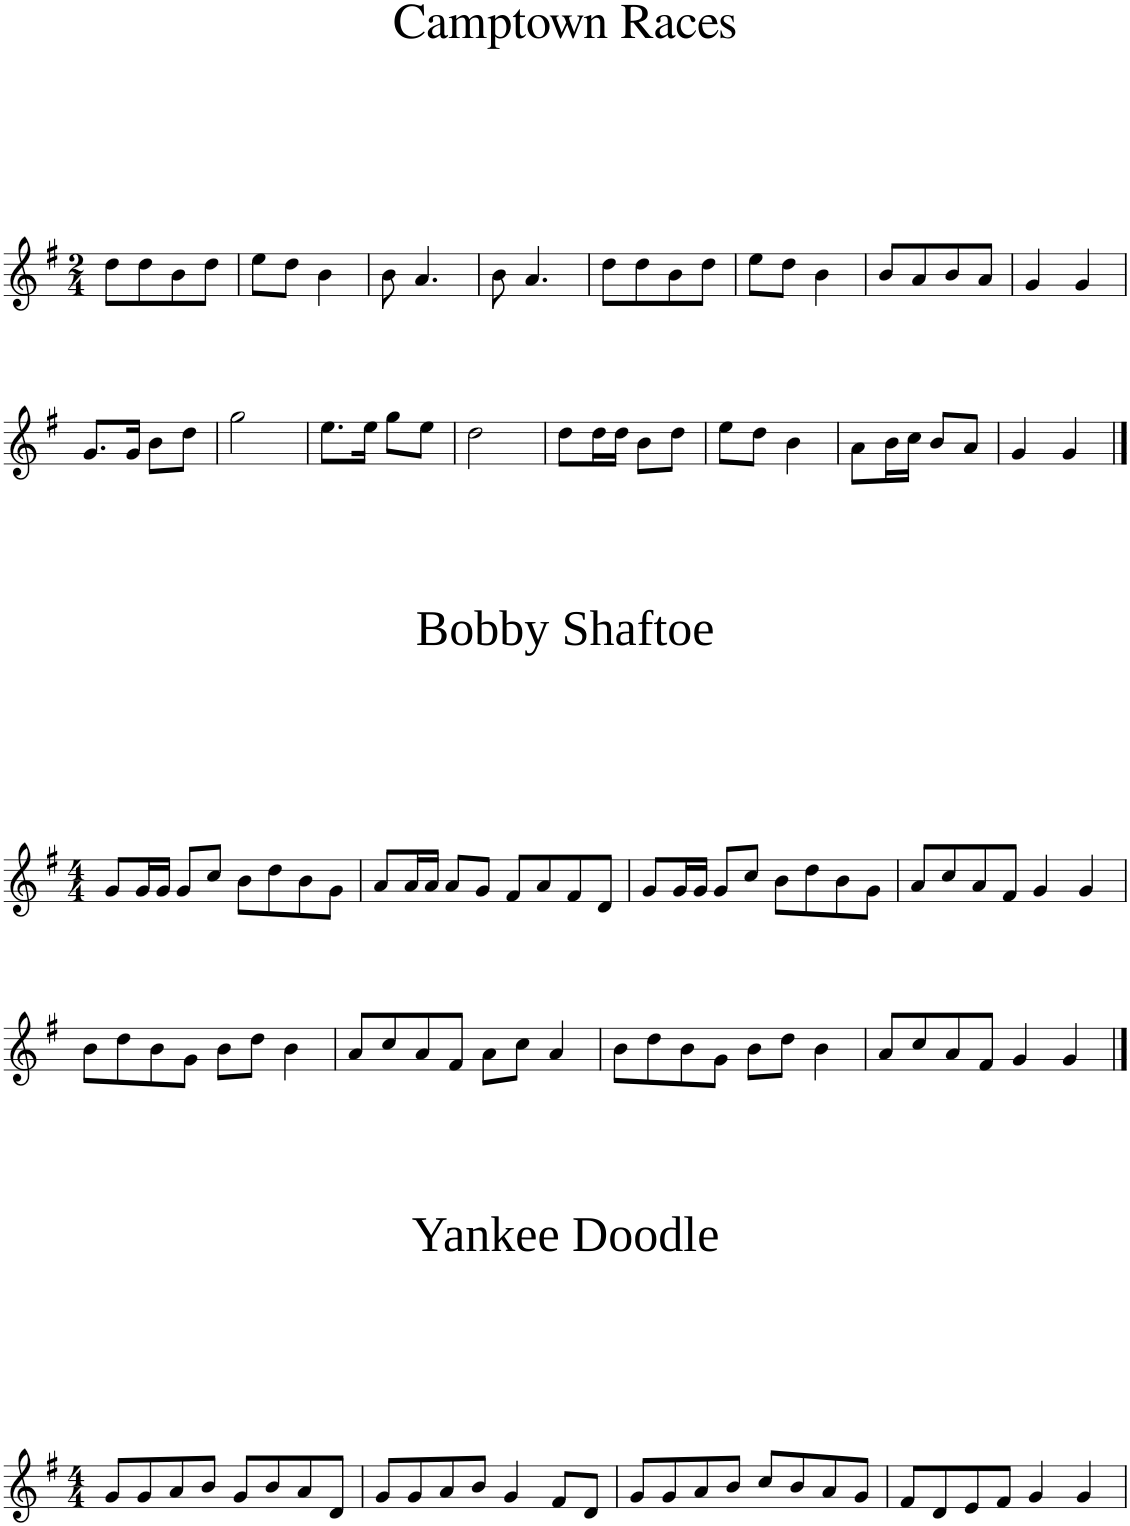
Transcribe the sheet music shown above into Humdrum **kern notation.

**kern
*part1
*staff1
*I"Piano
*I'Pno.
*clefG2
*k[f#]
*M2/4
=1
8dd\L
8dd\
8b\
8dd\J
=2
8ee\L
8dd\J
4b\
=3
8b\
4.a/
=4
8b\
4.a/
=5
8dd\L
8dd\
8b\
8dd\J
=6
8ee\L
8dd\J
4b\
=7
8b/L
8a/
8b/
8a/J
=8
4g/
4g/
!!LO:LB:g=z
=9
8.g/L
16g/Jk
8b\L
8dd\J
=10
2gg\
=11
8.ee\L
16ee\Jk
8gg\L
8ee\J
=12
2dd\
=13
8dd\L
16dd\L
16dd\JJ
8b\L
8dd\J
=14
8ee\L
8dd\J
4b\
=15
8a\L
16b\L
16cc\JJ
8b/L
8a/J
=16
4g/
4g/
!!LO:LB:g=z
==1
*k[f#]
*M4/4
8g/L
16g/L
16g/JJ
8g/L
8cc/J
8b\L
8dd\
8b\
8g\J
=2
8a/L
16a/L
16a/JJ
8a/L
8g/J
8f#/L
8a/
8f#/
8d/J
=3
8g/L
16g/L
16g/JJ
8g/L
8cc/J
8b\L
8dd\
8b\
8g\J
=4
8a/L
8cc/
8a/
8f#/J
4g/
4g/
!!LO:LB:g=z
=5
8b\L
8dd\
8b\
8g\J
8b\L
8dd\J
4b\
=6
8a/L
8cc/
8a/
8f#/J
8a\L
8cc\J
4a/
=7
8b\L
8dd\
8b\
8g\J
8b\L
8dd\J
4b\
=8
8a/L
8cc/
8a/
8f#/J
4g/
4g/
!!LO:LB:g=z
==1
*k[f#]
*M4/4
8g/L
8g/
8a/
8b/J
8g/L
8b/
8a/
8d/J
=2
8g/L
8g/
8a/
8b/J
4g/
8f#/L
8d/J
=3
8g/L
8g/
8a/
8b/J
8cc/L
8b/
8a/
8g/J
=4
8f#/L
8d/
8e/
8f#/J
4g/
4g/
=
*-
